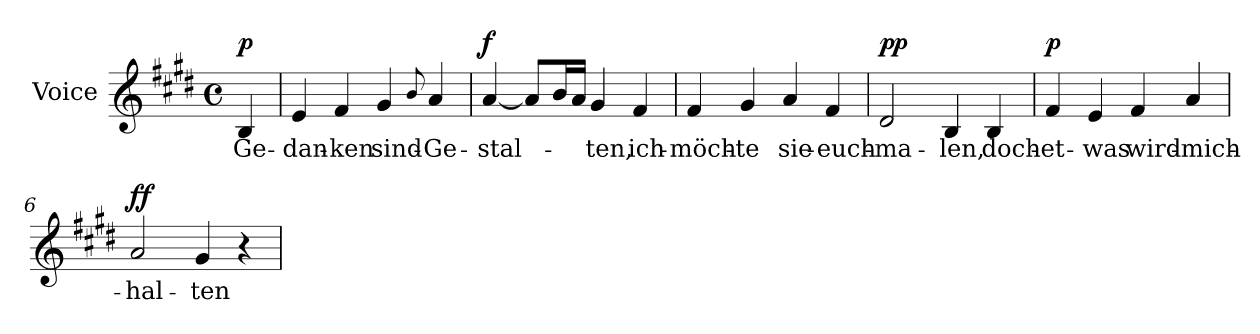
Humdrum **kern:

**kern	**text	**dynam
*part1	*part1	*part1
*staff1	*staff1	*staff1
*I"Voice	*	*
*I'Vo.	*	*
*clefG2	*	*
*k[f#c#g#d#]	*	*
*M4/4	*	*
*met(c)	*	*
=	=	=
!	!	!LO:DY:a
4B/	Ge-	p
=1	=1	=1
4e/	-dan-	.
4f#/	-ken	.
4g#/	-sind-	.
8qqb/	.	.
4a/	Ge-	.
=2	=2	=2
!	!	!LO:DY:a
[4a/	-stal-	f
8a/L]	.	.
16b/L	.	.
16a/JJ	.	.
4g#/	-ten,	.
4f#/	-ich-	.
=3	=3	=3
4f#/	möch-	.
4g#/	-te	.
4a/	-sie-	.
4f#/	-euch-	.
!!LO:LB:g=z
=4	=4	=4
!	!	!LO:DY:a
2d#/	ma-	pp
4B/	-len,	.
4B/	-doch-	.
=5	=5	=5
!	!	!LO:DY:a
4f#/	et-	p
4e/	-was	.
4f#/	-wird-	.
4a/	-mich-	.
=6	=6	=6
!	!	!LO:DY:a
2a/	hal-	ff
4g#/	-ten	.
4r	.	.
=	=	=
*-	*-	*-
